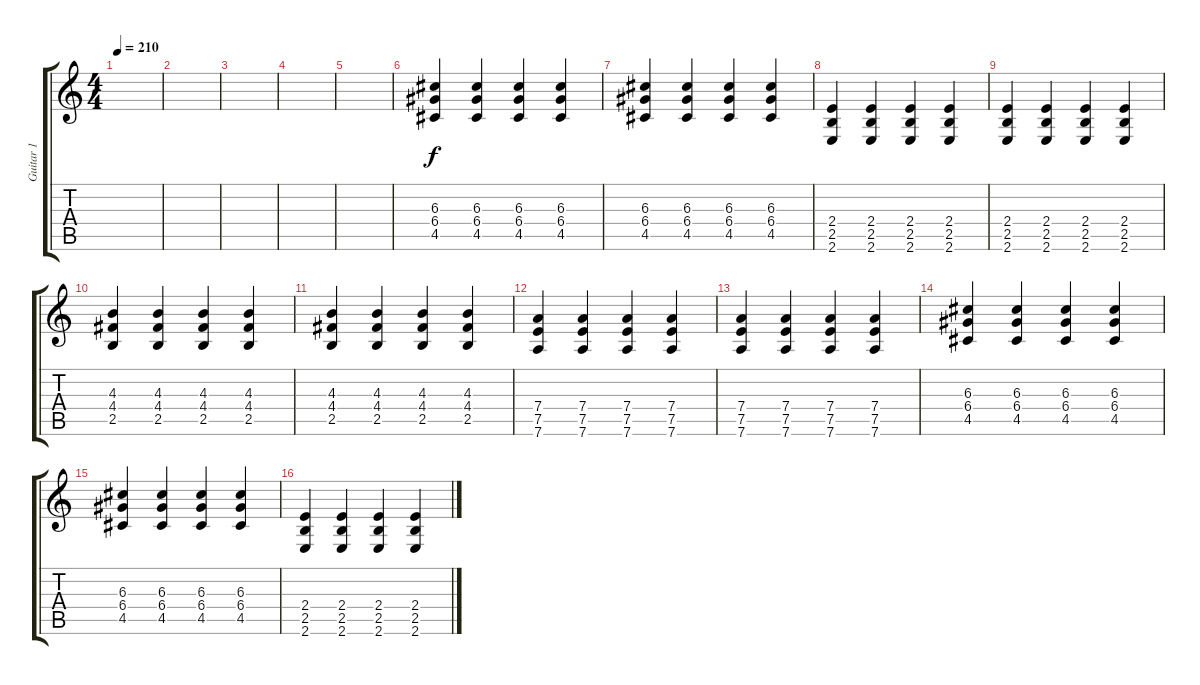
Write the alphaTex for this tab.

\track ("Guitar 1" "Guitar 1") {instrument overdrivenguitar}
\staff {score tabs}
\tuning (E4 B3 G3 D3 A2 D2) {hide}
\ts (4 4)
\tempo 210
\clef g2
\ks c
|
|
|
|
|
(6.3 6.4 4.5).4 (6.3 6.4 4.5).4 (6.3 6.4 4.5).4 (6.3 6.4 4.5).4 |
(6.3 6.4 4.5).4 (6.3 6.4 4.5).4 (6.3 6.4 4.5).4 (6.3 6.4 4.5).4 |
(2.4 2.5 2.6).4 (2.4 2.5 2.6).4 (2.4 2.5 2.6).4 (2.4 2.5 2.6).4 |
(2.4 2.5 2.6).4 (2.4 2.5 2.6).4 (2.4 2.5 2.6).4 (2.4 2.5 2.6).4 |
(4.3 4.4 2.5).4 (4.3 4.4 2.5).4 (4.3 4.4 2.5).4 (4.3 4.4 2.5).4 |
(4.3 4.4 2.5).4 (4.3 4.4 2.5).4 (4.3 4.4 2.5).4 (4.3 4.4 2.5).4 |
(7.4 7.5 7.6).4 (7.4 7.5 7.6).4 (7.4 7.5 7.6).4 (7.4 7.5 7.6).4 |
(7.4 7.5 7.6).4 (7.4 7.5 7.6).4 (7.4 7.5 7.6).4 (7.4 7.5 7.6).4 |
(6.3 6.4 4.5).4 (6.3 6.4 4.5).4 (6.3 6.4 4.5).4 (6.3 6.4 4.5).4 |
(6.3 6.4 4.5).4 (6.3 6.4 4.5).4 (6.3 6.4 4.5).4 (6.3 6.4 4.5).4 |
(2.4 2.5 2.6).4 (2.4 2.5 2.6).4 (2.4 2.5 2.6).4 (2.4 2.5 2.6).4
